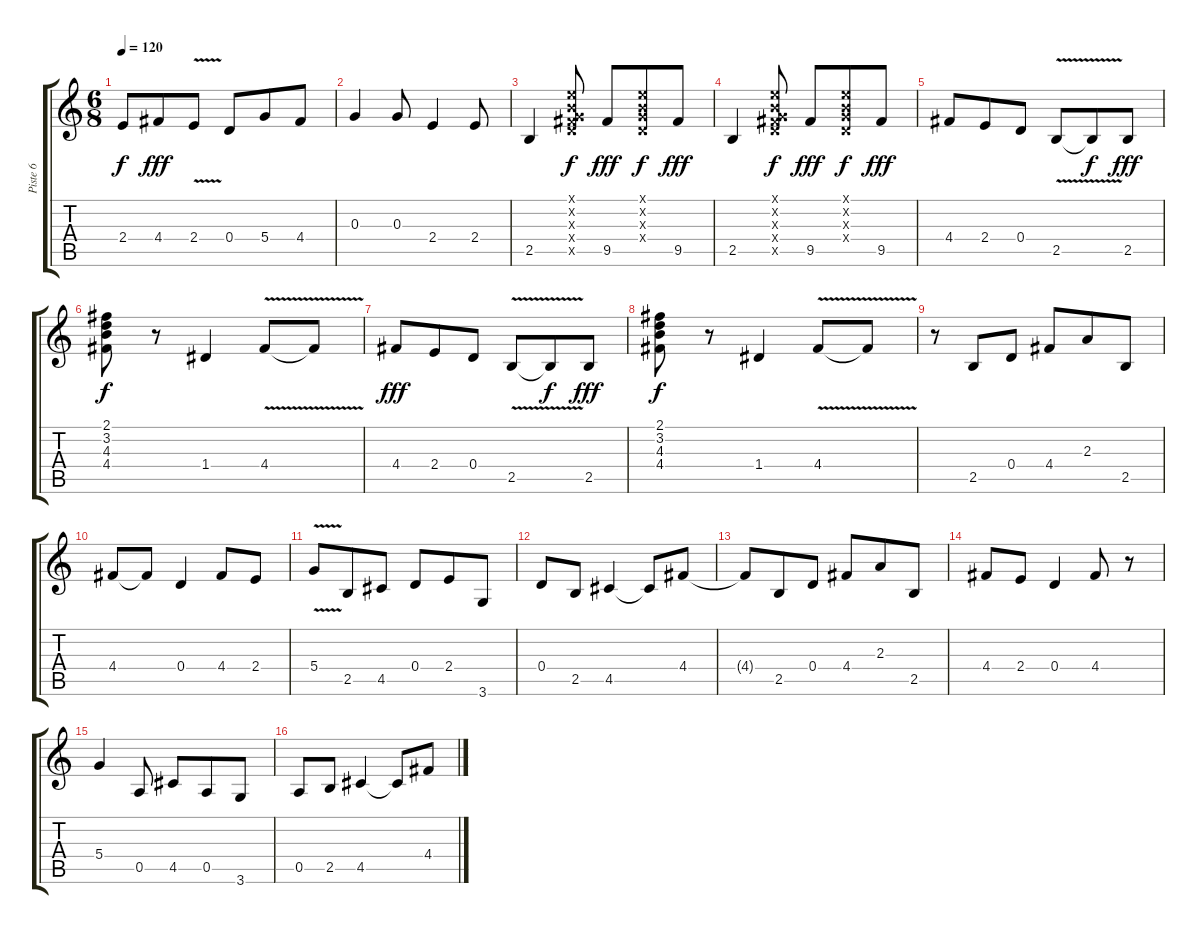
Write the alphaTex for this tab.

\track ("Piste 6" "Piste 6") {instrument overdrivenguitar}
\staff {score tabs}
\tuning (E4 B3 G3 D3 A2 E2) {hide}
\ts (6 8)
\tempo 120
\clef g2
\ks c
2.4{t}.8{dy f} 4.4.8{dy fff} 2.4{v}.8 0.4.8 5.4.8 4.4.8 |
0.3.4 0.3.8 2.4.4 2.4.8 |
2.5.4 (0.1{x} 0.2{x} 0.3{x} 0.4{x} 9.5{x}).8{dy f} 9.5.8{dy fff} (0.1{x} 0.2{x} 0.3{x} 0.4{x}).8{dy f} 9.5.8{dy fff} |
2.5.4 (0.1{x} 0.2{x} 0.3{x} 0.4{x} 9.5{x}).8{dy f} 9.5.8{dy fff} (0.1{x} 0.2{x} 0.3{x} 0.4{x}).8{dy f} 9.5.8{dy fff} |
4.4.8 2.4.8 0.4.8 2.5{v}.8 2.5{v t}.8{dy f} 2.5.8{dy fff} |
(2.1 3.2 4.3 4.4).8{dy f} r.8 1.4.4 4.4{v}.8 4.4{v t}.8 |
4.4.8{dy fff} 2.4.8 0.4.8 2.5{v}.8 2.5{v t}.8{dy f} 2.5.8{dy fff} |
(2.1 3.2 4.3 4.4).8{dy f} r.8 1.4.4 4.4{v}.8 4.4{v t}.8 |
r.8 2.5.8 0.4.8 4.4.8 2.3.8 2.5.8 |
4.4.8 4.4{t}.8 0.4.4 4.4.8 2.4.8 |
5.4{v}.8 2.5.8 4.5.8 0.4.8 2.4.8 3.6.8 |
0.4.8 2.5.8 4.5.4 4.5{t}.8 4.4.8 |
4.4{t}.8 2.5.8 0.4.8 4.4.8 2.3.8 2.5.8 |
4.4.8 2.4.8 0.4.4 4.4.8 r.8 |
5.4.4 0.5.8 4.5.8 0.5.8 3.6.8 |
0.5.8 2.5.8 4.5.4 4.5{t}.8 4.4.8
